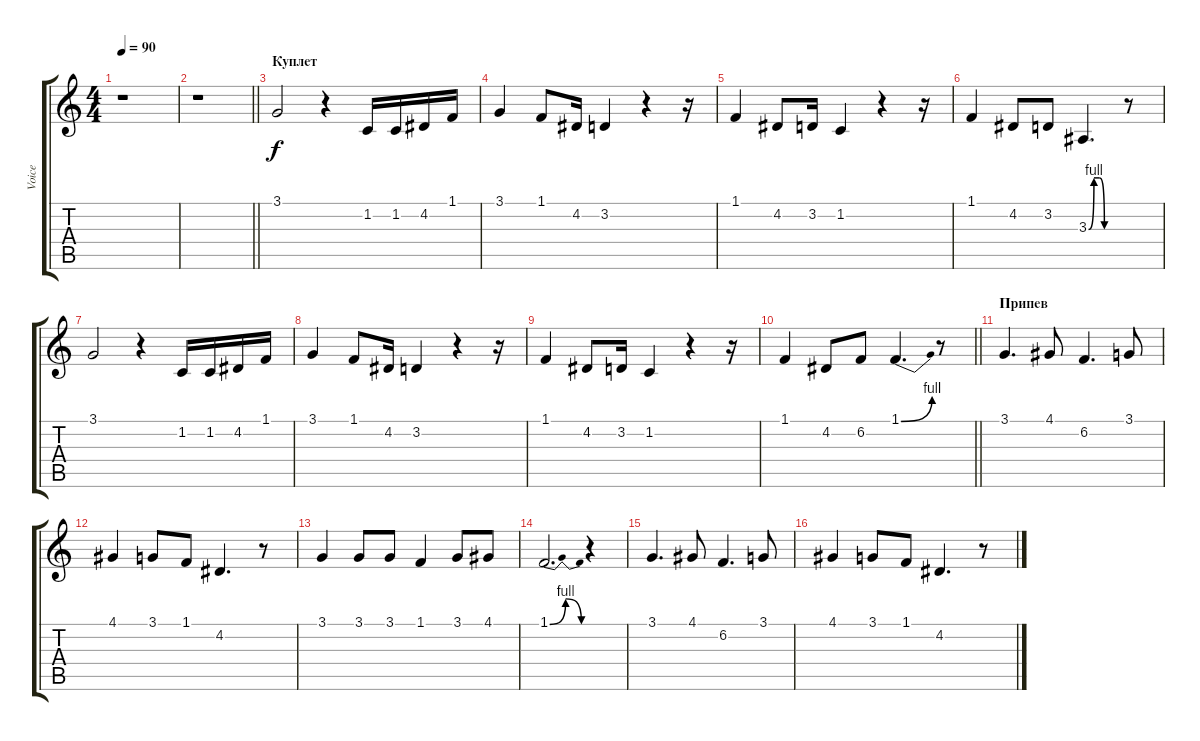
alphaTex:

\track ("Voice" "Voice") {instrument baritonesax}
\staff {score tabs}
\tuning (E4 B3 G3 D3 A2 E2) {hide}
\ts (4 4)
\tempo 90
\clef g2
\ks c
r.1{dy f} |
\barLineRight lightlight
r.1 |
\section ("" "Куплет ")
3.1.2 r.4 1.2.16 1.2.16 4.2.16 1.1.16 |
3.1.4 1.1.8 4.2.16 3.2.4 r.4 r.16 |
1.1.4 4.2.8 3.2.16 1.2.4 r.4 r.16 |
1.1.4 4.2.8 3.2.8 3.3{be (custom 0 0 10 4 20 4 30 0 60 0)}.4{d} r.8 |
3.1.2 r.4 1.2.16 1.2.16 4.2.16 1.1.16 |
3.1.4 1.1.8 4.2.16 3.2.4 r.4 r.16 |
1.1.4 4.2.8 3.2.16 1.2.4 r.4 r.16 |
\barLineRight lightlight
1.1.4 4.2.8 6.2.8 1.1{be (bend 0 0 60 4)}.4{d} r.8 |
\section ("" "Припев")
3.1.4{d} 4.1.8 6.2.4{d} 3.1.8 |
4.1.4 3.1.8 1.1.8 4.2.4{d} r.8 |
3.1.4 3.1.8 3.1.8 1.1.4 3.1.8 4.1.8 |
1.1{be (bendrelease 0 0 10 4 53 4 60 0)}.2{d} r.4 |
3.1.4{d} 4.1.8 6.2.4{d} 3.1.8 |
4.1.4 3.1.8 1.1.8 4.2.4{d} r.8
